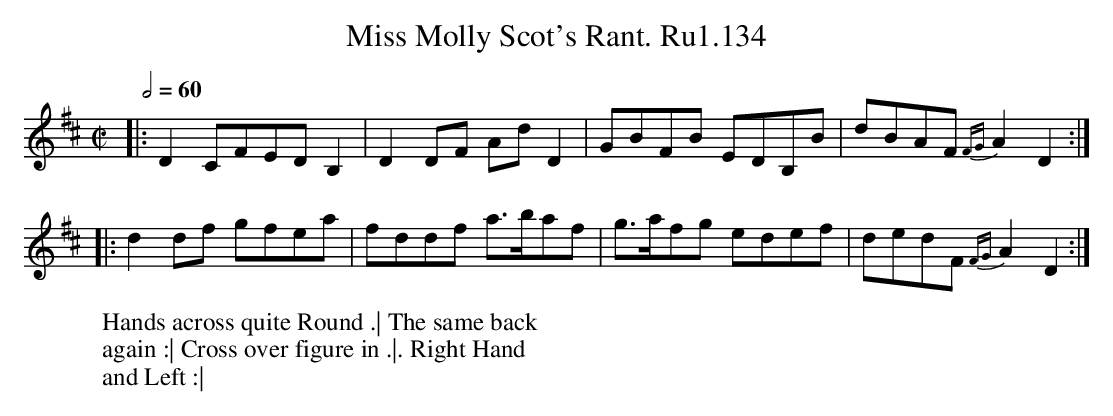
X:1
T:Miss Molly Scot's Rant. Ru1.134
M:C|
L:1/8
W:Hands across quite Round .| The same back
W:again :| Cross over figure in .|. Right Hand
W:and Left :|
Q:2/4=60
K:D
|:D2 CFED B,2 | D2DF AdD2 | GBFB EDB,B | dBAF{FG}A2D2 :|
|: d2df gfea | fddf a>baf | g>afg edef | dedF  {FG}A2D2 :|
